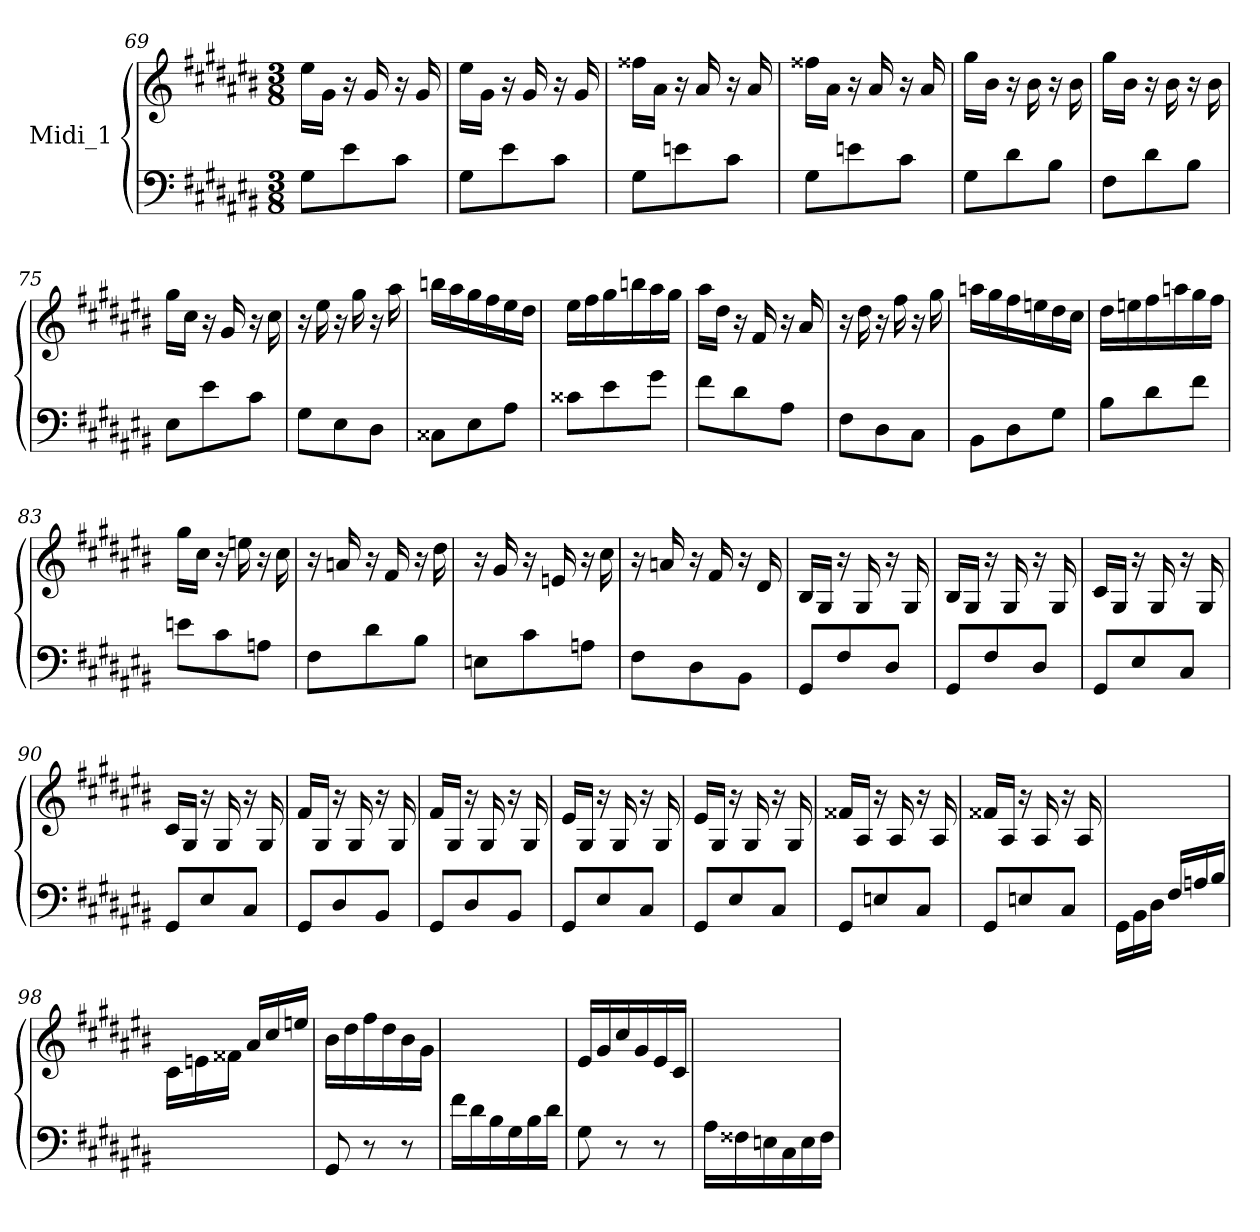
**kern	**kern
*part1	*part1
*staff2	*staff1
*I"Midi_1	*
*clefF4	*clefG2
*k[f#c#g#d#a#e#b#]	*k[f#c#g#d#a#e#b#]
*C#:	*C#:
*M3/8	*M3/8
=69	=69
*^	*^
*	*	*	*^
8G#\L	4ryy	16ee#\LL	4ryy	4ryy
.	.	16g#\JJ	.	.
8e#\	.	16r	.	.
.	.	16g#/	.	.
8c#\J	8ryy	16r	8ryy	8ryy
.	.	16g#/	.	.
=70	=70	=70	=70	=70
8G#\L	4ryy	16ee#\LL	4ryy	4ryy
.	.	16g#\JJ	.	.
8e#\	.	16r	.	.
.	.	16g#/	.	.
8c#\J	8ryy	16r	8ryy	8ryy
.	.	16g#/	.	.
!!LO:LB:g=z	!!	!!
=71	=71	=71	=71	=71
8G#\L	4ryy	16ff##X\LL	4ryy	4ryy
.	.	16a#\JJ	.	.
8en\	.	16r	.	.
.	.	16a#/	.	.
8c#\J	8ryy	16r	8ryy	8ryy
.	.	16a#/	.	.
=72	=72	=72	=72	=72
8G#\L	4ryy	16ff##X\LL	4ryy	4ryy
.	.	16a#\JJ	.	.
8en\	.	16r	.	.
.	.	16a#/	.	.
8c#\J	8ryy	16r	8ryy	8ryy
.	.	16a#/	.	.
=73	=73	=73	=73	=73
8G#\L	4ryy	16gg#\LL	4ryy	4ryy
.	.	16b#\JJ	.	.
8d#\	.	16r	.	.
.	.	16b#\	.	.
8B#\J	8ryy	16r	8ryy	8ryy
.	.	16b#\	.	.
=74	=74	=74	=74	=74
8F#\L	4ryy	16gg#\LL	4ryy	4ryy
.	.	16b#\JJ	.	.
8d#\	.	16r	.	.
.	.	16b#\	.	.
8B#\J	8ryy	16r	8ryy	8ryy
.	.	16b#\	.	.
=75	=75	=75	=75	=75
8E#\L	4ryy	16gg#\LL	4ryy	4ryy
.	.	16cc#\JJ	.	.
8e#\	.	16r	.	.
.	.	16g#/	.	.
8c#\J	8ryy	16r	8ryy	8ryy
.	.	16cc#\	.	.
!!LO:LB:g=z	!!	!!
=76	=76	=76	=76	=76
8G#\L	4ryy	16r	4ryy	4ryy
.	.	16ee#\	.	.
8E#\	.	16r	.	.
.	.	16gg#\	.	.
8D#\J	8ryy	16r	8ryy	8ryy
.	.	16aa#\	.	.
=77	=77	=77	=77	=77
8C##X\L	4ryy	16bbn\LL	4ryy	4ryy
.	.	16aa#\	.	.
8E#\	.	16gg#\	.	.
.	.	16ff#\	.	.
8A#\J	8ryy	16ee#\	8ryy	8ryy
.	.	16dd#\JJ	.	.
=78	=78	=78	=78	=78
8c##X\L	4ryy	16ee#\LL	4ryy	4ryy
.	.	16ff#\	.	.
8e#\	.	16gg#\	.	.
.	.	16bbn\	.	.
8g#\J	8ryy	16aa#\	8ryy	8ryy
.	.	16gg#\JJ	.	.
=79	=79	=79	=79	=79
8f#\L	4ryy	16aa#\LL	4ryy	4ryy
.	.	16dd#\JJ	.	.
8d#\	.	16r	.	.
.	.	16f#/	.	.
8A#\J	8ryy	16r	8ryy	8ryy
.	.	16a#/	.	.
=80	=80	=80	=80	=80
8F#\L	4ryy	16r	4ryy	4ryy
.	.	16dd#\	.	.
8D#\	.	16r	.	.
.	.	16ff#\	.	.
8C#\J	8ryy	16r	8ryy	8ryy
.	.	16gg#\	.	.
!!LO:LB:g=z	!!	!!
=81	=81	=81	=81	=81
8BB#\L	4ryy	16aan\LL	4ryy	4ryy
.	.	16gg#\	.	.
8D#\	.	16ff#\	.	.
.	.	16een\	.	.
8G#\J	8ryy	16dd#\	8ryy	8ryy
.	.	16cc#\JJ	.	.
=82	=82	=82	=82	=82
8B#\L	4ryy	16dd#\LL	4ryy	4ryy
.	.	16een\	.	.
8d#\	.	16ff#\	.	.
.	.	16aan\	.	.
8f#\J	8ryy	16gg#\	8ryy	8ryy
.	.	16ff#\JJ	.	.
=83	=83	=83	=83	=83
8en\L	4ryy	16gg#\LL	4ryy	4ryy
.	.	16cc#\JJ	.	.
8c#\	.	16r	.	.
.	.	16een\	.	.
8An\J	8ryy	16r	8ryy	8ryy
.	.	16cc#\	.	.
=84	=84	=84	=84	=84
8F#\L	4ryy	16r	4ryy	4ryy
.	.	16an/	.	.
8d#\	.	16r	.	.
.	.	16f#/	.	.
8B#\J	8ryy	16r	8ryy	8ryy
.	.	16dd#\	.	.
=85	=85	=85	=85	=85
8En\L	4ryy	16r	4ryy	4ryy
.	.	16g#/	.	.
8c#\	.	16r	.	.
.	.	16en/	.	.
8An\J	8ryy	16r	8ryy	8ryy
.	.	16cc#\	.	.
!!LO:LB:g=z	!!	!!
=86	=86	=86	=86	=86
8F#\L	4ryy	16r	4ryy	4ryy
.	.	16an/	.	.
8D#\	.	16r	.	.
.	.	16f#/	.	.
8BB#\J	8ryy	16r	8ryy	8ryy
.	.	16d#/	.	.
=87	=87	=87	=87	=87
8GG#/L	4ryy	16B#/LL	4ryy	4ryy
.	.	16G#/JJ	.	.
8F#/	.	16r	.	.
.	.	16G#/	.	.
8D#/J	8ryy	16r	8ryy	8ryy
.	.	16G#/	.	.
=88	=88	=88	=88	=88
8GG#/L	4ryy	16B#/LL	4ryy	4ryy
.	.	16G#/JJ	.	.
8F#/	.	16r	.	.
.	.	16G#/	.	.
8D#/J	8ryy	16r	8ryy	8ryy
.	.	16G#/	.	.
=89	=89	=89	=89	=89
8GG#/L	4ryy	16c#/LL	4ryy	4ryy
.	.	16G#/JJ	.	.
8E#/	.	16r	.	.
.	.	16G#/	.	.
8C#/J	8ryy	16r	8ryy	8ryy
.	.	16G#/	.	.
=90	=90	=90	=90	=90
8GG#/L	4ryy	16c#/LL	4ryy	4ryy
.	.	16G#/JJ	.	.
8E#/	.	16r	.	.
.	.	16G#/	.	.
8C#/J	8ryy	16r	8ryy	8ryy
.	.	16G#/	.	.
!!LO:LB:g=z	!!	!!
=91	=91	=91	=91	=91
8GG#/L	4ryy	16f#/LL	4ryy	4ryy
.	.	16G#/JJ	.	.
8D#/	.	16r	.	.
.	.	16G#/	.	.
8BB#/J	8ryy	16r	8ryy	8ryy
.	.	16G#/	.	.
=92	=92	=92	=92	=92
8GG#/L	4ryy	16f#/LL	4ryy	4ryy
.	.	16G#/JJ	.	.
8D#/	.	16r	.	.
.	.	16G#/	.	.
8BB#/J	8ryy	16r	8ryy	8ryy
.	.	16G#/	.	.
=93	=93	=93	=93	=93
8GG#/L	4ryy	16e#/LL	4ryy	4ryy
.	.	16G#/JJ	.	.
8E#/	.	16r	.	.
.	.	16G#/	.	.
8C#/J	8ryy	16r	8ryy	8ryy
.	.	16G#/	.	.
=94	=94	=94	=94	=94
8GG#/L	4ryy	16e#/LL	4ryy	4ryy
.	.	16G#/JJ	.	.
8E#/	.	16r	.	.
.	.	16G#/	.	.
8C#/J	8ryy	16r	8ryy	8ryy
.	.	16G#/	.	.
=95	=95	=95	=95	=95
8GG#/L	4ryy	16f##X/LL	4ryy	4ryy
.	.	16A#/JJ	.	.
8En/	.	16r	.	.
.	.	16A#/	.	.
8C#/J	8ryy	16r	8ryy	8ryy
.	.	16A#/	.	.
!!LO:LB:g=z	!!	!!
=96	=96	=96	=96	=96
8GG#/L	4ryy	16f##X/LL	4ryy	4ryy
.	.	16A#/JJ	.	.
8En/	.	16r	.	.
.	.	16A#/	.	.
8C#/J	8ryy	16r	8ryy	8ryy
.	.	16A#/	.	.
=97	=97	=97	=97	=97
!	!	!LO:N:vis=1	!	!
16GG#\LL	4ryy	4.ryy	4ryy	4ryy
16BB#\	.	.	.	.
16D#\JJ	.	.	.	.
16F#/LL	.	.	.	.
16An/	8ryy	.	8ryy	8ryy
16B#/JJ	.	.	.	.
=98	=98	=98	=98	=98
!LO:N:vis=1	!	!	!	!
4.ryy	4ryy	16c#\LL	4ryy	4ryy
.	.	16en\	.	.
.	.	16f##X\JJ	.	.
.	.	16a#/LL	.	.
.	8ryy	16cc#/	8ryy	8ryy
.	.	16een/JJ	.	.
=99	=99	=99	=99	=99
8GG#/	4ryy	16b#\LL	4ryy	4ryy
.	.	16dd#\	.	.
8r	.	16ff#\	.	.
.	.	16dd#\	.	.
8r	8ryy	16b#\	8ryy	8ryy
.	.	16g#\JJ	.	.
=100	=100	=100	=100	=100
!	!	!LO:N:vis=1	!	!
16f#\LL	4ryy	4.ryy	4ryy	4ryy
16d#\	.	.	.	.
16B#\	.	.	.	.
16G#\	.	.	.	.
16B#\	8ryy	.	8ryy	8ryy
16d#\JJ	.	.	.	.
!!LO:LB:g=z	!!	!!
=101	=101	=101	=101	=101
8G#\	4ryy	16e#/LL	4ryy	4ryy
.	.	16g#/	.	.
8r	.	16cc#/	.	.
.	.	16g#/	.	.
8r	8ryy	16e#/	8ryy	8ryy
.	.	16c#/JJ	.	.
=102	=102	=102	=102	=102
!	!	!LO:N:vis=1	!	!
16A#\LL	4ryy	4.ryy	4ryy	4ryy
16F##X\	.	.	.	.
16En\	.	.	.	.
16C#\	.	.	.	.
16E\	8ryy	.	8ryy	8ryy
16F##\JJ	.	.	.	.
*v	*v	*	*	*
*	*v	*v	*v
=	=
*-	*-
